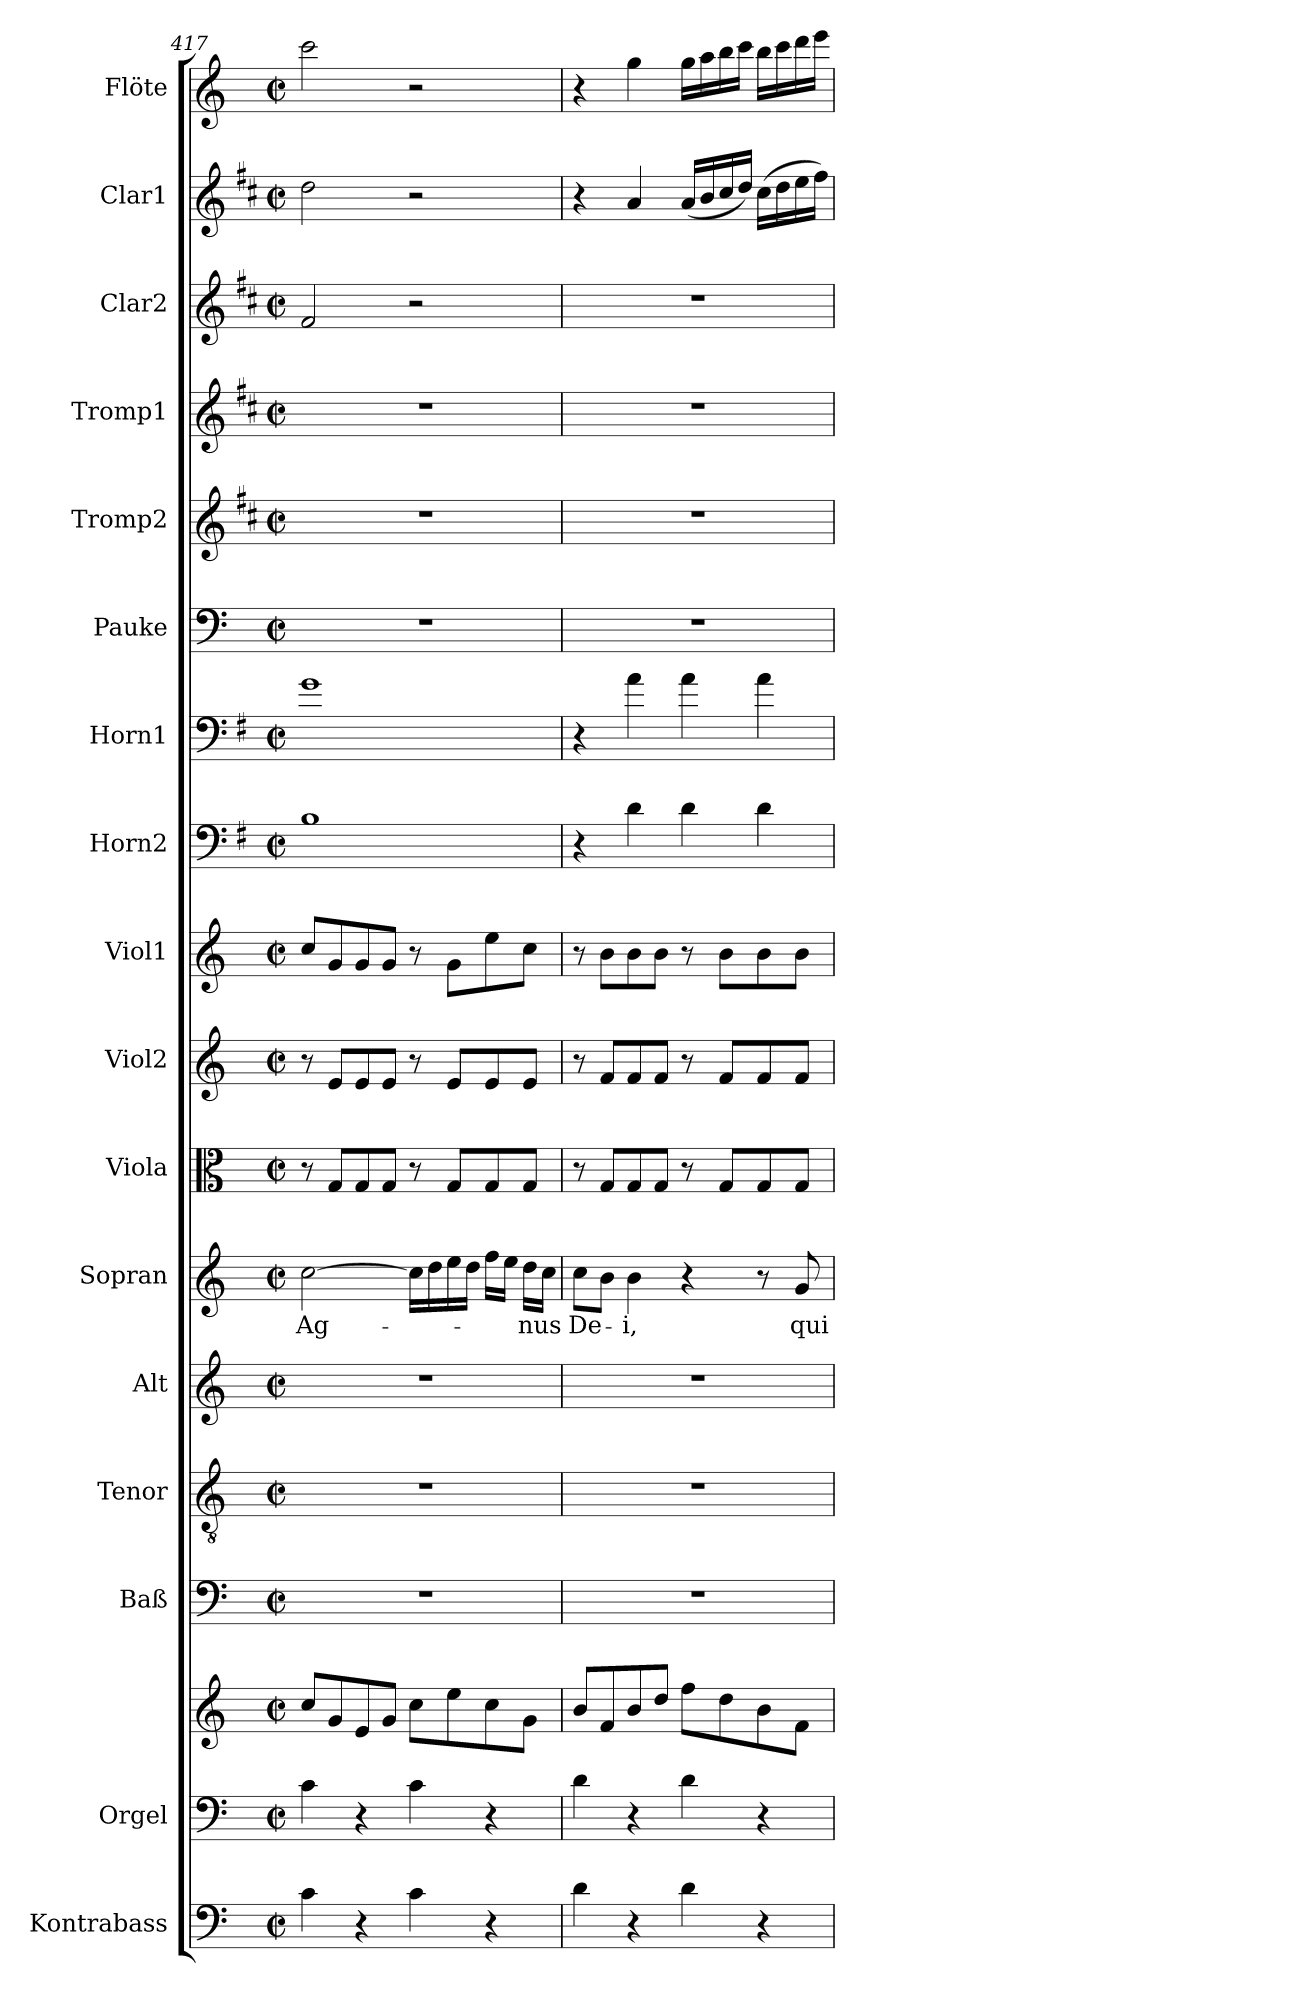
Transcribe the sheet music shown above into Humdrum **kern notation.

**kern	**kern	**kern	**kern	**kern	**kern	**kern	**text	**kern	**kern	**kern	**kern	**kern	**kern	**kern	**kern	**kern	**kern	**kern
*part17	*part16	*part16	*part15	*part14	*part13	*part12	*part12	*part11	*part10	*part9	*part8	*part7	*part6	*part5	*part4	*part3	*part2	*part1
*staff18	*staff17	*staff16	*staff15	*staff14	*staff13	*staff12	*staff12	*staff11	*staff10	*staff9	*staff8	*staff7	*staff6	*staff5	*staff4	*staff3	*staff2	*staff1
*I"Kontrabass	*I"Orgel	*	*I"Baß	*I"Tenor	*I"Alt	*I"Sopran	*	*I"Viola	*I"Viol2	*I"Viol1	*I"Horn2	*I"Horn1	*I"Pauke	*I"Tromp2	*I"Tromp1	*I"Clar2	*I"Clar1	*I"Flöte
*I'Kb	*	*	*I'B	*I'T	*I'A	*I'S	*	*I'Vla	*I'Vl2	*I'Vl1	*I'Hr2	*I'Hr1	*I'Pk	*I'Tr2	*I'Tr1	*I'Cl2	*I'Cl1	*I'Fl
*clefF4	*clefF4	*clefG2	*clefF4	*clefGv2	*clefG2	*clefG2	*	*clefC3	*clefG2	*clefG2	*clefF4	*clefF4	*clefF4	*clefG2	*clefG2	*clefG2	*clefG2	*clefG2
*ITrd7c12	*	*	*	*	*	*	*	*	*	*	*ITrd4c7	*ITrd4c7	*	*ITrd1c2	*ITrd1c2	*ITrd1c2	*ITrd1c2	*
*k[]	*k[]	*k[]	*k[]	*k[]	*k[]	*k[]	*	*k[]	*k[]	*k[]	*k[]	*k[]	*k[]	*k[]	*k[]	*k[]	*k[]	*k[]
*C:	*C:	*C:	*C:	*C:	*C:	*C:	*	*C:	*C:	*C:	*C:	*C:	*C:	*C:	*C:	*C:	*C:	*C:
*M2/2	*M2/2	*M2/2	*M2/2	*M2/2	*M2/2	*M2/2	*	*M2/2	*M2/2	*M2/2	*M2/2	*M2/2	*M2/2	*M2/2	*M2/2	*M2/2	*M2/2	*M2/2
*met(c|)	*met(c|)	*met(c|)	*met(c|)	*met(c|)	*met(c|)	*met(c|)	*	*met(c|)	*met(c|)	*met(c|)	*met(c|)	*met(c|)	*met(c|)	*met(c|)	*met(c|)	*met(c|)	*met(c|)	*met(c|)
=417	=417	=417	=417	=417	=417	=417	=417	=417	=417	=417	=417	=417	=417	=417	=417	=417	=417	=417
!	!	!	!	!	!	!	!LO:LY:b	!	!	!	!	!	!	!	!	!	!	!
4C\	4c\	8cc/L	1r	1r	1r	[2cc\	Ag-	8r	8r	8cc/L	1E	1c	1r	1r	1r	2e/	2cc\	2ccc\
.	.	8g/	.	.	.	.	.	8G/L	8e/L	8g/	.	.	.	.	.	.	.	.
4r	4r	8e/	.	.	.	.	.	8G/	8e/	8g/	.	.	.	.	.	.	.	.
.	.	8g/J	.	.	.	.	.	8G/J	8e/J	8g/J	.	.	.	.	.	.	.	.
4C\	4c\	8cc\L	.	.	.	16cc\LL]	.	8r	8r	8r	.	.	.	.	.	2r	2r	2r
.	.	.	.	.	.	16dd\	.	.	.	.	.	.	.	.	.	.	.	.
.	.	8ee\	.	.	.	16ee\	.	8G/L	8e/L	8g\L	.	.	.	.	.	.	.	.
.	.	.	.	.	.	16dd\JJ	.	.	.	.	.	.	.	.	.	.	.	.
4r	4r	8cc\	.	.	.	16ff\LL	.	8G/	8e/	8ee\	.	.	.	.	.	.	.	.
.	.	.	.	.	.	16ee\JJ	.	.	.	.	.	.	.	.	.	.	.	.
!	!	!	!	!	!	!	!LO:LY:b	!	!	!	!	!	!	!	!	!	!	!
.	.	8g\J	.	.	.	16dd\LL	-nus	8G/J	8e/J	8cc\J	.	.	.	.	.	.	.	.
.	.	.	.	.	.	16cc\JJ	.	.	.	.	.	.	.	.	.	.	.	.
!!LO:PB:g=z
=418	=418	=418	=418	=418	=418	=418	=418	=418	=418	=418	=418	=418	=418	=418	=418	=418	=418	=418
!	!	!	!	!	!	!	!LO:LY:b	!	!	!	!	!	!	!	!	!	!	!
4D\	4d\	8b/L	1r	1r	1r	8cc\L	De-	8r	8r	8r	4r	4r	1r	1r	1r	1r	4r	4r
.	.	8f/	.	.	.	8b\J	.	8G/L	8f/L	8b\L	.	.	.	.	.	.	.	.
!	!	!	!	!	!	!	!LO:LY:b	!	!	!	!	!	!	!	!	!	!	!
4r	4r	8b/	.	.	.	4b\	-i,	8G/	8f/	8b\	4G\	4d\	.	.	.	.	4g/	4gg\
.	.	8dd/J	.	.	.	.	.	8G/J	8f/J	8b\J	.	.	.	.	.	.	.	.
4D\	4d\	8ff\L	.	.	.	4r	.	8r	8r	8r	4G\	4d\	.	.	.	.	(<16g/LL	16gg\LL
.	.	.	.	.	.	.	.	.	.	.	.	.	.	.	.	.	16a/	16aa\
.	.	8dd\	.	.	.	.	.	8G/L	8f/L	8b\L	.	.	.	.	.	.	16b/	16bb\
.	.	.	.	.	.	.	.	.	.	.	.	.	.	.	.	.	16cc/JJ)	16ccc\JJ
4r	4r	8b\	.	.	.	8r	.	8G/	8f/	8b\	4G\	4d\	.	.	.	.	(>16b\LL	16bb\LL
.	.	.	.	.	.	.	.	.	.	.	.	.	.	.	.	.	16cc\	16ccc\
!	!	!	!	!	!	!	!LO:LY:b	!	!	!	!	!	!	!	!	!	!	!
.	.	8f\J	.	.	.	8g/	qui	8G/J	8f/J	8b\J	.	.	.	.	.	.	16dd\	16ddd\
.	.	.	.	.	.	.	.	.	.	.	.	.	.	.	.	.	16ee\JJ)	16eee\JJ
=	=	=	=	=	=	=	=	=	=	=	=	=	=	=	=	=	=	=
*-	*-	*-	*-	*-	*-	*-	*-	*-	*-	*-	*-	*-	*-	*-	*-	*-	*-	*-
